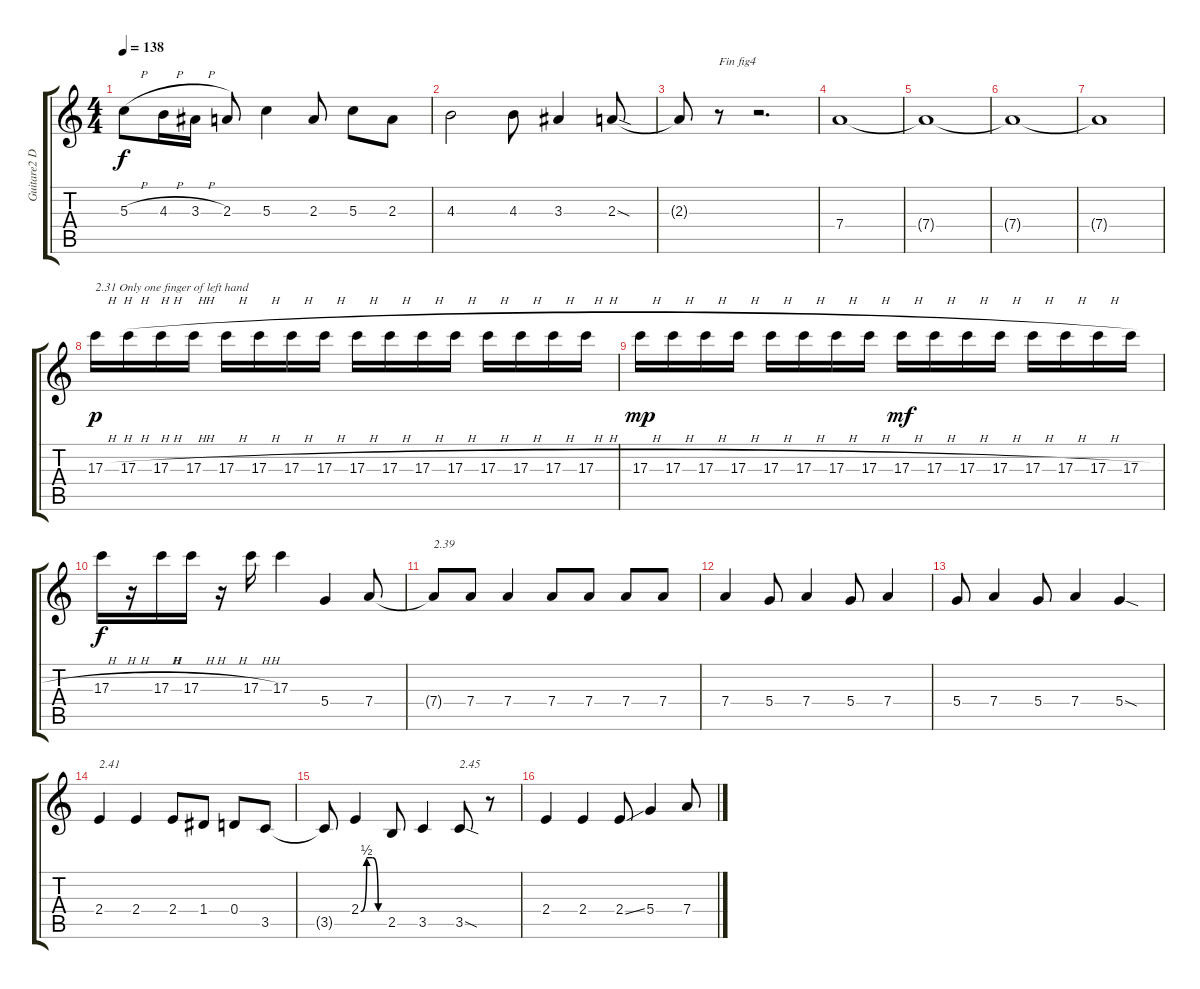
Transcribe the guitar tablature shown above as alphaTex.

\track ("Guitare2 Dr-D" "Guitare2 D") {instrument distortionguitar}
\staff {score tabs}
\tuning (E4 B3 G3 D3 A2 D2) {hide}
\ts (4 4)
\tempo 138
\clef g2
\ks c
5.3{h}.8{dy f} 4.3{h}.16 3.3{h}.16 2.3.8 5.3.4 2.3.8 5.3.8 2.3.8 |
4.3.2 4.3.8 3.3.4 2.3{sod}.8 |
2.3{t}.8 r.8{txt "Fin fig4"} r.2{d} |
7.4.1 |
7.4{t}.1 |
7.4{t}.1 |
7.4{t}.1 |
17.3{h}.16{txt "2.31 Only one finger of left hand" dy p} 17.3{h}.16 17.3{h}.16 17.3{h}.16 17.3{h}.16 17.3{h}.16 17.3{h}.16 17.3{h}.16 17.3{h}.16 17.3{h}.16 17.3{h}.16 17.3{h}.16 17.3{h}.16 17.3{h}.16 17.3{h}.16 17.3{h}.16 |
17.3{h}.16{dy mp} 17.3{h}.16 17.3{h}.16 17.3{h}.16 17.3{h}.16 17.3{h}.16 17.3{h}.16 17.3{h}.16 17.3{h}.16{dy mf} 17.3{h}.16 17.3{h}.16 17.3{h}.16 17.3{h}.16 17.3{h}.16 17.3{h}.16 17.3{h}.16 |
17.3{h}.16{dy f} r.16 17.3{h}.16 17.3{h}.16 r.16 17.3{h}.16 17.3.4 5.4.4 7.4.8 |
7.4{t}.8{txt "2.39"} 7.4.8 7.4.4 7.4.8 7.4.8 7.4.8 7.4.8 |
7.4.4 5.4.8 7.4.4 5.4.8 7.4.4 |
5.4.8 7.4.4 5.4.8 7.4.4 5.4{sod}.4 |
2.4.4{txt "2.41"} 2.4.4 2.4.8 1.4.8 0.4.8 3.5.8 |
3.5{t}.8 2.4{be (custom 0 0 15 2 30 2 45 0 60 0)}.4 2.5.8 3.5.4 3.5{sod}.8{txt "2.45"} r.8 |
2.4.4 2.4.4 2.4{ss}.8 5.4.4 7.4.8
